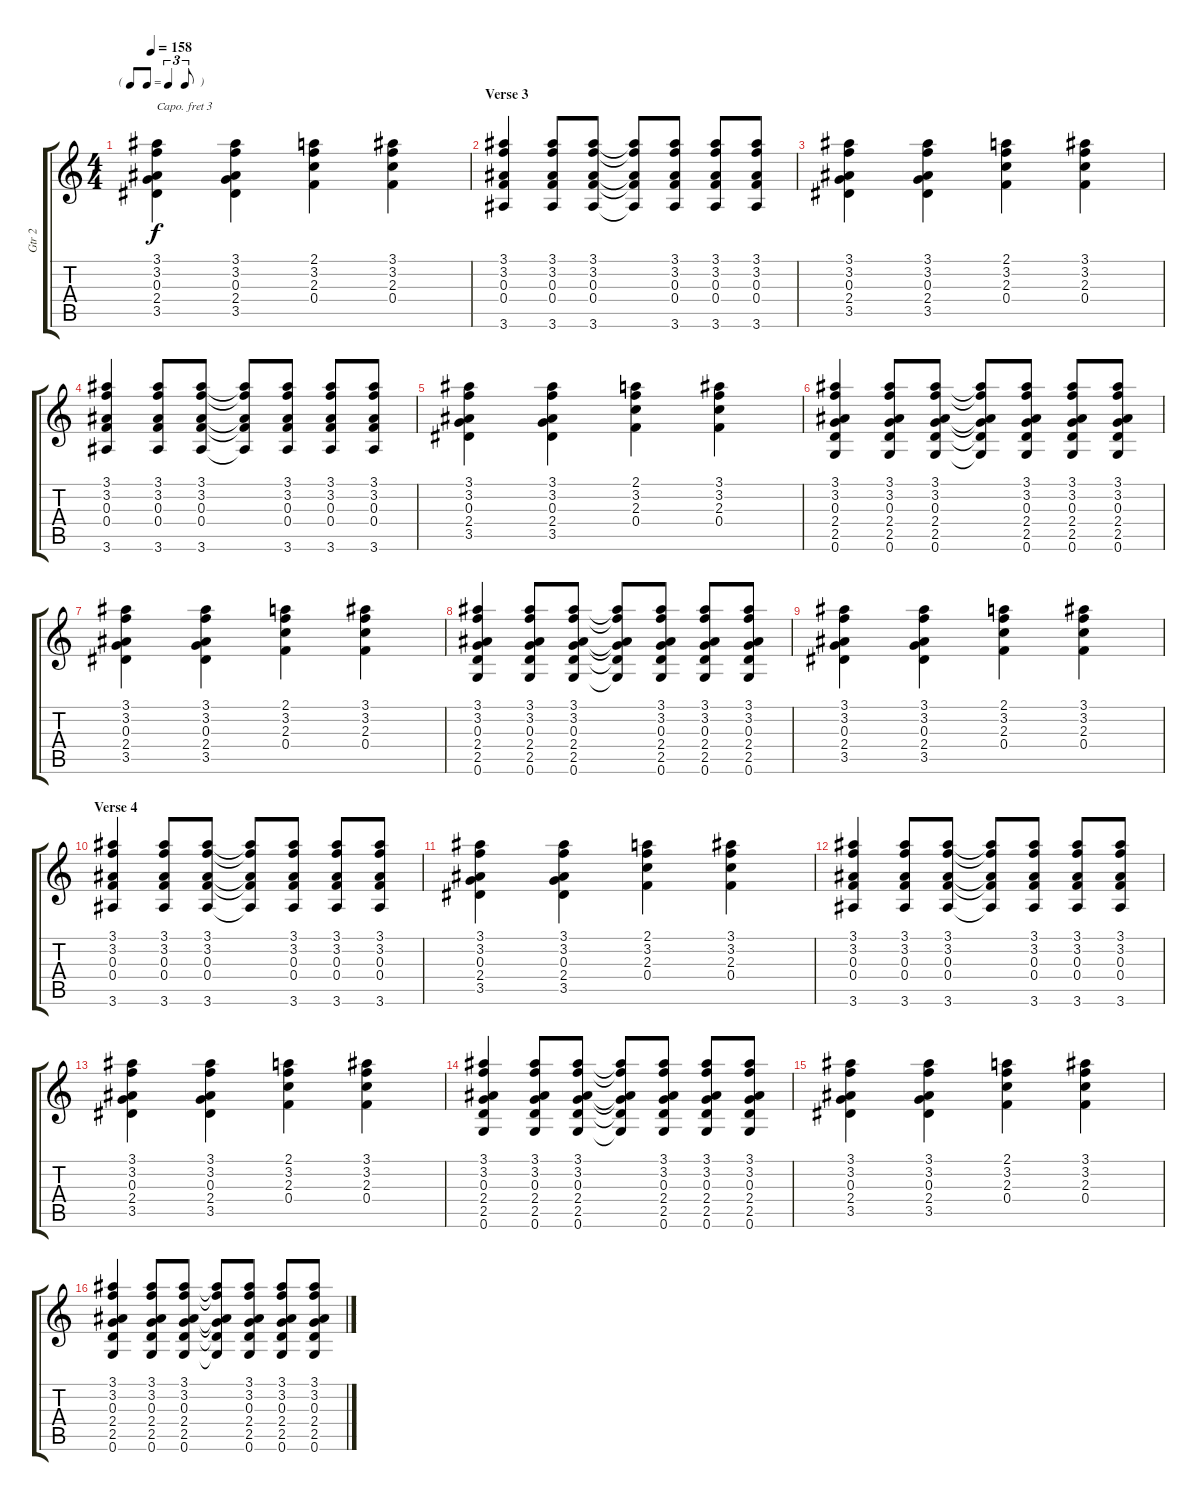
\track ("Gtr 2" "Gtr 2") {instrument overdrivenguitar}
\staff {score tabs}
\capo 3
\tuning (E4 B3 G3 D3 A2 E2) {hide}
\ts (4 4)
\tf triplet8th
\tempo 158
\clef g2
\ks c
(3.1 3.2 0.3 2.4 3.5).4{dy f} (3.1 3.2 0.3 2.4 3.5).4 (2.1 3.2 2.3 0.4).4 (3.1 3.2 2.3 0.4).4 |
\section ("" "Verse 3")
(3.1 3.2 0.3 0.4 3.6).4{volume 8} (3.1 3.2 0.3 0.4 3.6).8 (3.1 3.2 0.3 0.4 3.6).8 (3.1{t} 3.2{t} 0.3{t} 0.4{t} 3.6{t}).8 (3.1 3.2 0.3 0.4 3.6).8 (3.1 3.2 0.3 0.4 3.6).8 (3.1 3.2 0.3 0.4 3.6).8 |
(3.1 3.2 0.3 2.4 3.5).4 (3.1 3.2 0.3 2.4 3.5).4 (2.1 3.2 2.3 0.4).4 (3.1 3.2 2.3 0.4).4 |
(3.1 3.2 0.3 0.4 3.6).4 (3.1 3.2 0.3 0.4 3.6).8 (3.1 3.2 0.3 0.4 3.6).8 (3.1{t} 3.2{t} 0.3{t} 0.4{t} 3.6{t}).8 (3.1 3.2 0.3 0.4 3.6).8 (3.1 3.2 0.3 0.4 3.6).8 (3.1 3.2 0.3 0.4 3.6).8 |
(3.1 3.2 0.3 2.4 3.5).4 (3.1 3.2 0.3 2.4 3.5).4 (2.1 3.2 2.3 0.4).4 (3.1 3.2 2.3 0.4).4 |
(3.1 3.2 0.3 2.4 2.5 0.6).4 (3.1 3.2 0.3 2.4 2.5 0.6).8 (3.1 3.2 0.3 2.4 2.5 0.6).8 (3.1{t} 3.2{t} 0.3{t} 2.4{t} 2.5{t} 0.6{t}).8 (3.1 3.2 0.3 2.4 2.5 0.6).8 (3.1 3.2 0.3 2.4 2.5 0.6).8 (3.1 3.2 0.3 2.4 2.5 0.6).8 |
(3.1 3.2 0.3 2.4 3.5).4 (3.1 3.2 0.3 2.4 3.5).4 (2.1 3.2 2.3 0.4).4 (3.1 3.2 2.3 0.4).4 |
(3.1 3.2 0.3 2.4 2.5 0.6).4 (3.1 3.2 0.3 2.4 2.5 0.6).8 (3.1 3.2 0.3 2.4 2.5 0.6).8 (3.1{t} 3.2{t} 0.3{t} 2.4{t} 2.5{t} 0.6{t}).8 (3.1 3.2 0.3 2.4 2.5 0.6).8 (3.1 3.2 0.3 2.4 2.5 0.6).8 (3.1 3.2 0.3 2.4 2.5 0.6).8 |
(3.1 3.2 0.3 2.4 3.5).4 (3.1 3.2 0.3 2.4 3.5).4 (2.1 3.2 2.3 0.4).4 (3.1 3.2 2.3 0.4).4 |
\section ("" "Verse 4")
(3.1 3.2 0.3 0.4 3.6).4{volume 7 instrument overdrivenguitar} (3.1 3.2 0.3 0.4 3.6).8 (3.1 3.2 0.3 0.4 3.6).8 (3.1{t} 3.2{t} 0.3{t} 0.4{t} 3.6{t}).8 (3.1 3.2 0.3 0.4 3.6).8 (3.1 3.2 0.3 0.4 3.6).8 (3.1 3.2 0.3 0.4 3.6).8 |
(3.1 3.2 0.3 2.4 3.5).4 (3.1 3.2 0.3 2.4 3.5).4 (2.1 3.2 2.3 0.4).4 (3.1 3.2 2.3 0.4).4 |
(3.1 3.2 0.3 0.4 3.6).4 (3.1 3.2 0.3 0.4 3.6).8 (3.1 3.2 0.3 0.4 3.6).8 (3.1{t} 3.2{t} 0.3{t} 0.4{t} 3.6{t}).8 (3.1 3.2 0.3 0.4 3.6).8 (3.1 3.2 0.3 0.4 3.6).8 (3.1 3.2 0.3 0.4 3.6).8 |
(3.1 3.2 0.3 2.4 3.5).4 (3.1 3.2 0.3 2.4 3.5).4 (2.1 3.2 2.3 0.4).4 (3.1 3.2 2.3 0.4).4 |
(3.1 3.2 0.3 2.4 2.5 0.6).4 (3.1 3.2 0.3 2.4 2.5 0.6).8 (3.1 3.2 0.3 2.4 2.5 0.6).8 (3.1{t} 3.2{t} 0.3{t} 2.4{t} 2.5{t} 0.6{t}).8 (3.1 3.2 0.3 2.4 2.5 0.6).8 (3.1 3.2 0.3 2.4 2.5 0.6).8 (3.1 3.2 0.3 2.4 2.5 0.6).8 |
(3.1 3.2 0.3 2.4 3.5).4 (3.1 3.2 0.3 2.4 3.5).4 (2.1 3.2 2.3 0.4).4 (3.1 3.2 2.3 0.4).4 |
(3.1 3.2 0.3 2.4 2.5 0.6).4 (3.1 3.2 0.3 2.4 2.5 0.6).8 (3.1 3.2 0.3 2.4 2.5 0.6).8 (3.1{t} 3.2{t} 0.3{t} 2.4{t} 2.5{t} 0.6{t}).8 (3.1 3.2 0.3 2.4 2.5 0.6).8 (3.1 3.2 0.3 2.4 2.5 0.6).8 (3.1 3.2 0.3 2.4 2.5 0.6).8
